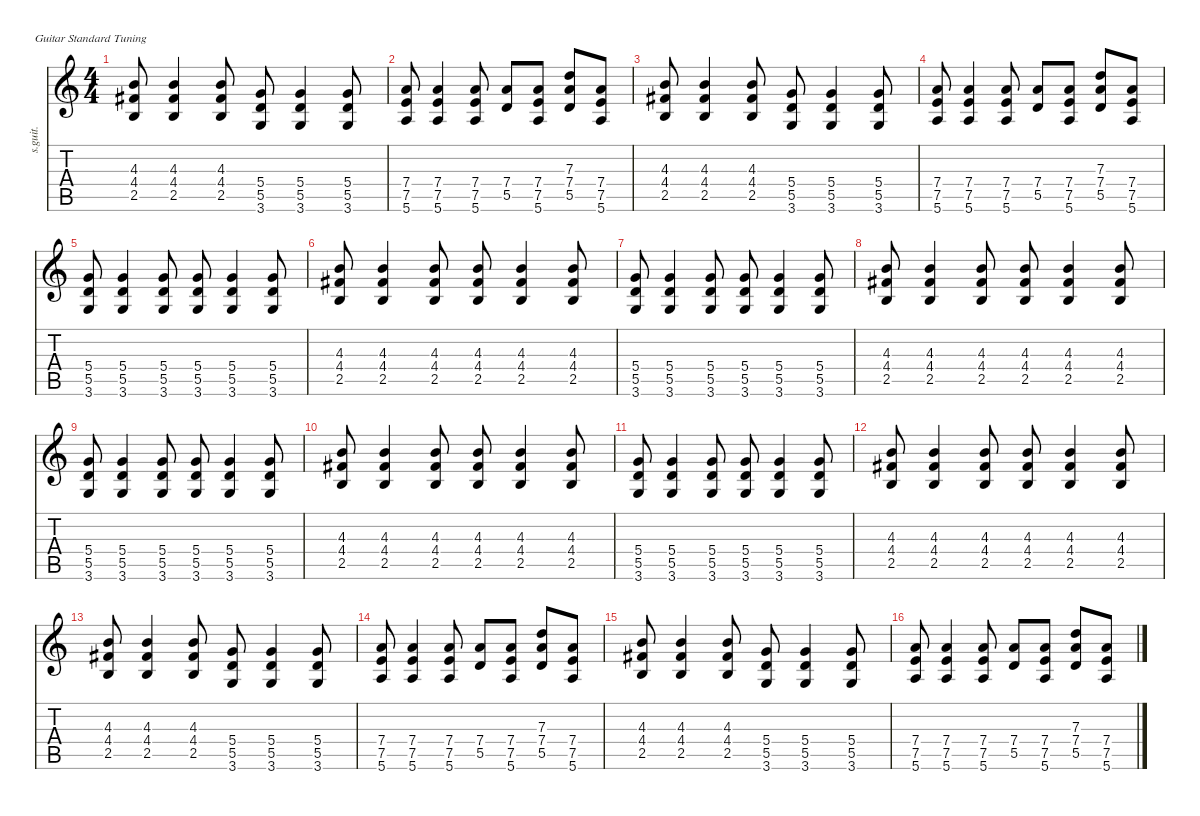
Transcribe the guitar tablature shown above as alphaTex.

\defaultSystemsLayout 4
\hideDynamics
\bracketExtendMode nobrackets
\track ("guitare1(the cretin)" "s.guit.") {instrument distortionguitar}
\staff {score tabs}
\tuning (E4 B3 G3 D3 A2 E2)
\ts (4 4)
\tempo (160 hide)
\clef g2
\ks c
(4.3 4.4{acc #} 2.5).8{dy f} (4.3 4.4{acc #} 2.5).4 (4.3 4.4{acc #} 2.5).8 (5.4 5.5 3.6).8 (5.4 5.5 3.6).4 (5.4 5.5 3.6).8 |
(7.4 7.5 5.6).8 (7.4 7.5 5.6).4 (7.4 7.5 5.6).8 (7.4 5.5).8 (7.4 7.5 5.6).8 (7.3 7.4 5.5).8 (7.4 7.5 5.6).8 |
(4.3 4.4{acc #} 2.5).8 (4.3 4.4{acc #} 2.5).4 (4.3 4.4{acc #} 2.5).8 (5.4 5.5 3.6).8 (5.4 5.5 3.6).4 (5.4 5.5 3.6).8 |
(7.4 7.5 5.6).8 (7.4 7.5 5.6).4 (7.4 7.5 5.6).8 (7.4 5.5).8 (7.4 7.5 5.6).8 (7.3 7.4 5.5).8 (7.4 7.5 5.6).8 |
(5.4 5.5 3.6).8 (5.4 5.5 3.6).4 (5.4 5.5 3.6).8 (5.4 5.5 3.6).8 (5.4 5.5 3.6).4 (5.4 5.5 3.6).8 |
(4.3 4.4{acc #} 2.5).8 (4.3 4.4{acc #} 2.5).4 (4.3 4.4{acc #} 2.5).8 (4.3 4.4{acc #} 2.5).8 (4.3 4.4{acc #} 2.5).4 (4.3 4.4{acc #} 2.5).8 |
(5.4 5.5 3.6).8 (5.4 5.5 3.6).4 (5.4 5.5 3.6).8 (5.4 5.5 3.6).8 (5.4 5.5 3.6).4 (5.4 5.5 3.6).8 |
(4.3 4.4{acc #} 2.5).8 (4.3 4.4{acc #} 2.5).4 (4.3 4.4{acc #} 2.5).8 (4.3 4.4{acc #} 2.5).8 (4.3 4.4{acc #} 2.5).4 (4.3 4.4{acc #} 2.5).8 |
(5.4 5.5 3.6).8 (5.4 5.5 3.6).4 (5.4 5.5 3.6).8 (5.4 5.5 3.6).8 (5.4 5.5 3.6).4 (5.4 5.5 3.6).8 |
(4.3 4.4{acc #} 2.5).8 (4.3 4.4{acc #} 2.5).4 (4.3 4.4{acc #} 2.5).8 (4.3 4.4{acc #} 2.5).8 (4.3 4.4{acc #} 2.5).4 (4.3 4.4{acc #} 2.5).8 |
(5.4 5.5 3.6).8 (5.4 5.5 3.6).4 (5.4 5.5 3.6).8 (5.4 5.5 3.6).8 (5.4 5.5 3.6).4 (5.4 5.5 3.6).8 |
(4.3 4.4{acc #} 2.5).8 (4.3 4.4{acc #} 2.5).4 (4.3 4.4{acc #} 2.5).8 (4.3 4.4{acc #} 2.5).8 (4.3 4.4{acc #} 2.5).4 (4.3 4.4{acc #} 2.5).8 |
(4.3 4.4{acc #} 2.5).8 (4.3 4.4{acc #} 2.5).4 (4.3 4.4{acc #} 2.5).8 (5.4 5.5 3.6).8 (5.4 5.5 3.6).4 (5.4 5.5 3.6).8 |
(7.4 7.5 5.6).8 (7.4 7.5 5.6).4 (7.4 7.5 5.6).8 (7.4 5.5).8 (7.4 7.5 5.6).8 (7.3 7.4 5.5).8 (7.4 7.5 5.6).8 |
(4.3 4.4{acc #} 2.5).8 (4.3 4.4{acc #} 2.5).4 (4.3 4.4{acc #} 2.5).8 (5.4 5.5 3.6).8 (5.4 5.5 3.6).4 (5.4 5.5 3.6).8 |
(7.4 7.5 5.6).8 (7.4 7.5 5.6).4 (7.4 7.5 5.6).8 (7.4 5.5).8 (7.4 7.5 5.6).8 (7.3 7.4 5.5).8 (7.4 7.5 5.6).8
